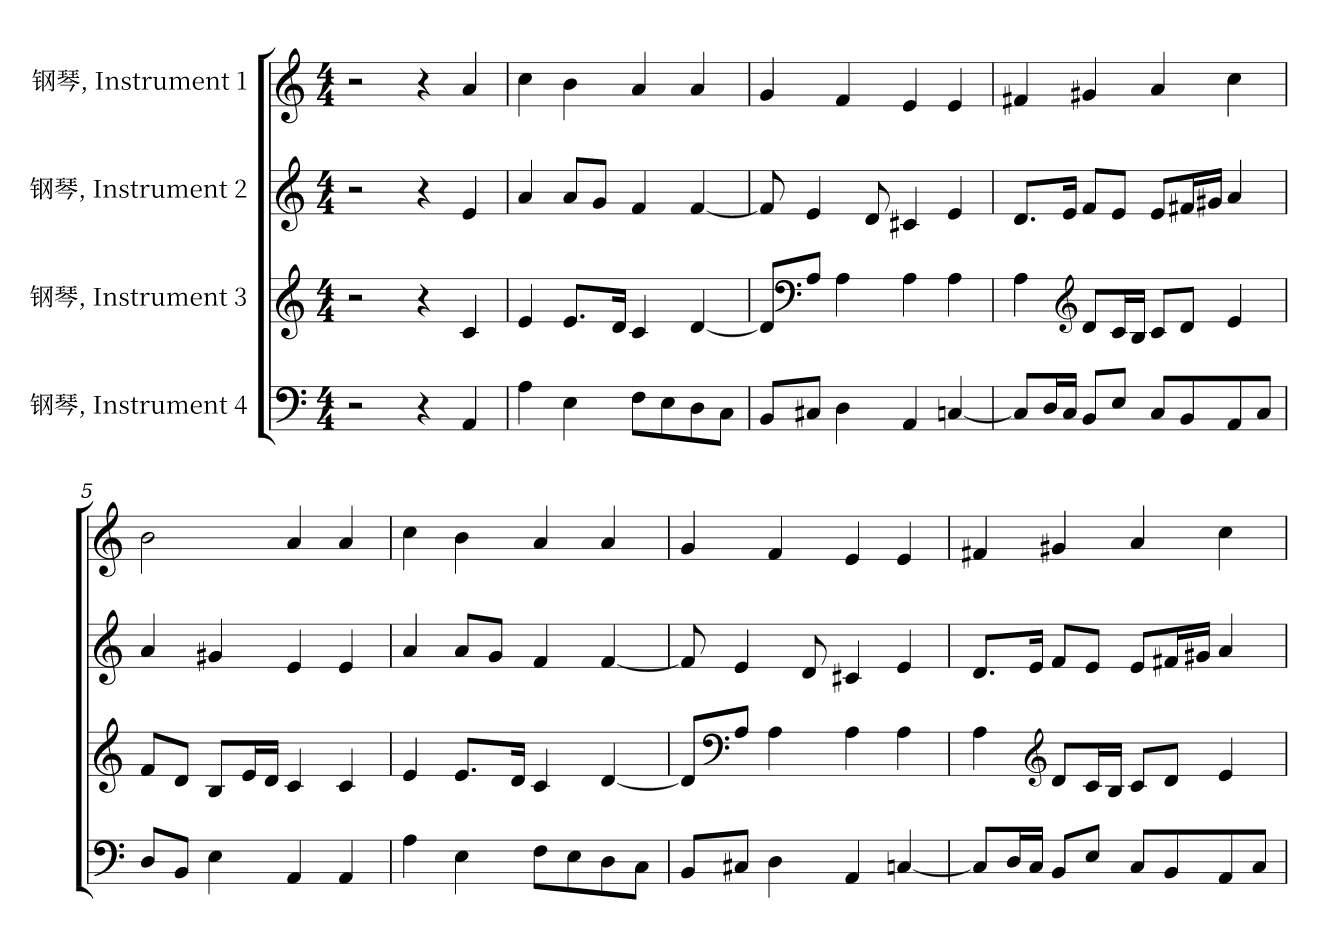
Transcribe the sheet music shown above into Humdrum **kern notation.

**kern	**kern	**kern	**kern
*part4	*part3	*part2	*part1
*staff4	*staff3	*staff2	*staff1
*I"钢琴, Instrument 4	*I"钢琴, Instrument 3	*I"钢琴, Instrument 2	*I"钢琴, Instrument 1
*clefF4	*clefG2	*clefG2	*clefG2
*k[]	*k[]	*k[]	*k[]
*M4/4	*M4/4	*M4/4	*M4/4
*MM92	*MM92	*MM92	*MM92
=1	=1	=1	=1
2r	2r	2r	2r
4r	4r	4r	4r
4AA/	4c/	4e/	4a/
=2	=2	=2	=2
4A\	4e/	4a/	4cc\
4E\	8.e/L	8a/L	4b\
.	.	8g/J	.
.	16d/Jk	.	.
8F\L	4c/	4f/	4a/
8E\	.	.	.
8D\	[4d/	[4f/	4a/
8C\J	.	.	.
=3	=3	=3	=3
8BB/L	8d/L]	8f/]	4g/
*	*clefF4	*	*
8C#X/J	8A/J	4e/	.
4D\	4A\	.	4f/
.	.	8d/	.
4AA/	4A\	4c#X/	4e/
[4Cn/	4A\	4e/	4e/
=4	=4	=4	=4
8C/L]	4A\	8.d/L	4f#X/
16D/L	.	.	.
16C/JJ	.	16e/Jk	.
*	*clefG2	*	*
8BB/L	8d/L	8f/L	4g#X/
8E/J	16c/L	8e/J	.
.	16B/JJ	.	.
8C/L	8c/L	8e/L	4a/
8BB/	8d/J	16f#X/L	.
.	.	16g#X/JJ	.
8AA/	4e/	4a/	4cc\
8C/J	.	.	.
!!LO:LB:g=z
=5	=5	=5	=5
8D/L	8f/L	4a/	2b\
8BB/J	8d/J	.	.
4E\	8B/L	4g#X/	.
.	16e/L	.	.
.	16d/JJ	.	.
4AA/	4c/	4e/	4a/
4AA/	4c/	4e/	4a/
=6	=6	=6	=6
4A\	4e/	4a/	4cc\
4E\	8.e/L	8a/L	4b\
.	.	8g/J	.
.	16d/Jk	.	.
8F\L	4c/	4f/	4a/
8E\	.	.	.
8D\	[4d/	[4f/	4a/
8C\J	.	.	.
=7	=7	=7	=7
8BB/L	8d/L]	8f/]	4g/
*	*clefF4	*	*
8C#X/J	8A/J	4e/	.
4D\	4A\	.	4f/
.	.	8d/	.
4AA/	4A\	4c#X/	4e/
[4Cn/	4A\	4e/	4e/
=8	=8	=8	=8
8C/L]	4A\	8.d/L	4f#X/
16D/L	.	.	.
16C/JJ	.	16e/Jk	.
*	*clefG2	*	*
8BB/L	8d/L	8f/L	4g#X/
8E/J	16c/L	8e/J	.
.	16B/JJ	.	.
8C/L	8c/L	8e/L	4a/
8BB/	8d/J	16f#X/L	.
.	.	16g#X/JJ	.
8AA/	4e/	4a/	4cc\
8C/J	.	.	.
=	=	=	=
*-	*-	*-	*-
